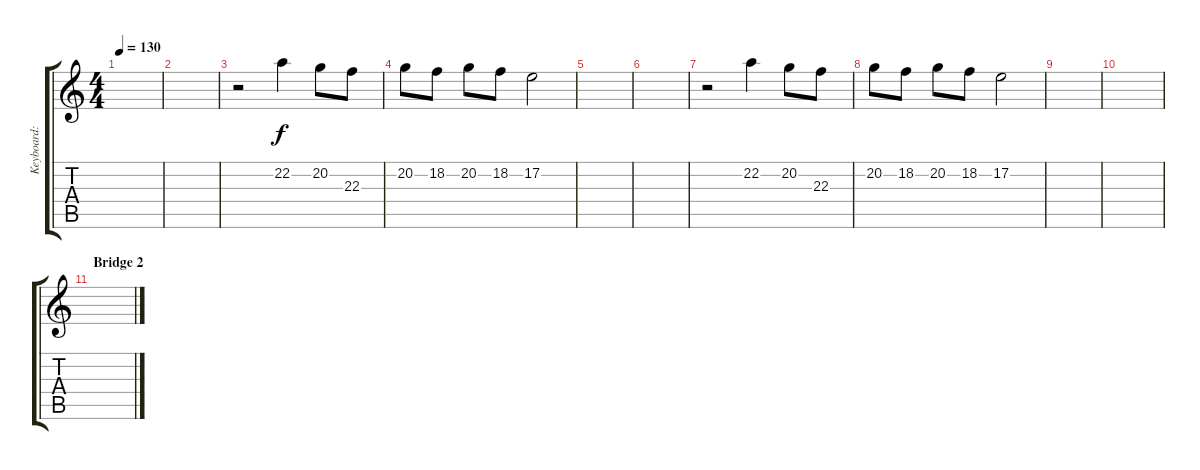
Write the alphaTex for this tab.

\track ("Keyboard: Lead" "Keyboard: ") {instrument pad1newage}
\staff {score tabs}
\tuning (E4 B3 G3 D3 A2 E2) {hide}
\ts (4 4)
\tempo 130
\clef g2
\ks c
|
|
r.2 22.2.4 20.2.8 22.3.8 |
20.2.8 18.2.8 20.2.8 18.2.8 17.2.2 |
|
|
r.2 22.2.4 20.2.8 22.3.8 |
20.2.8 18.2.8 20.2.8 18.2.8 17.2.2 |
|
|
\section ("" "Bridge 2")
